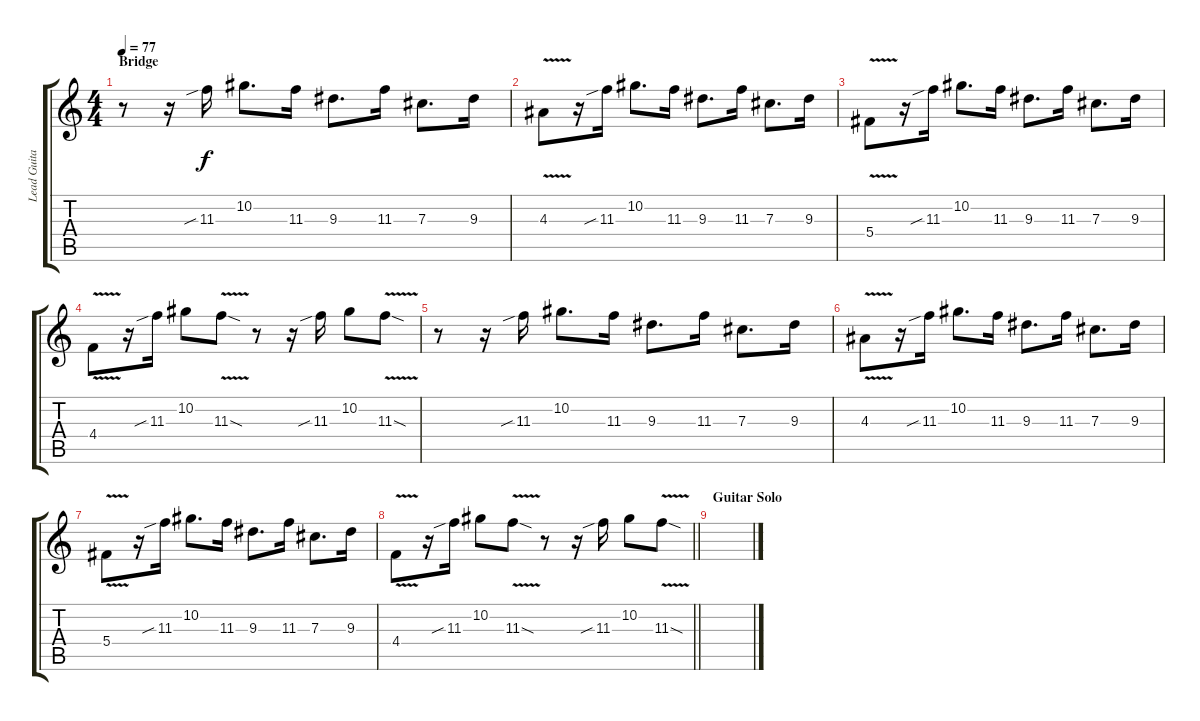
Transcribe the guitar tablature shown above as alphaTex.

\track ("Lead Guitar Backround" "Lead Guita") {instrument distortionguitar}
\staff {score tabs}
\tuning (Eb4 Bb3 Gb3 Db3 Ab2 Eb2) {hide}
\ts (4 4)
\section ("" "Bridge")
\tempo 77
\clef g2
\ks c
r.8{dy f} r.16 11.3{sib}.16 10.2.8{d} 11.3.16 9.3.8{d} 11.3.16 7.3.8{d} 9.3.16 |
4.3{v}.8 r.16 11.3{sib}.16 10.2.8{d} 11.3.16 9.3.8{d} 11.3.16 7.3.8{d} 9.3.16 |
5.4{v}.8 r.16 11.3{sib}.16 10.2.8{d} 11.3.16 9.3.8{d} 11.3.16 7.3.8{d} 9.3.16 |
4.4{v}.8 r.16 11.3{sib}.16 10.2.8 11.3{v sod}.8 r.8 r.16 11.3{sib}.16 10.2.8 11.3{v sod}.8 |
r.8 r.16 11.3{sib}.16 10.2.8{d} 11.3.16 9.3.8{d} 11.3.16 7.3.8{d} 9.3.16 |
4.3{v}.8 r.16 11.3{sib}.16 10.2.8{d} 11.3.16 9.3.8{d} 11.3.16 7.3.8{d} 9.3.16 |
5.4{v}.8 r.16 11.3{sib}.16 10.2.8{d} 11.3.16 9.3.8{d} 11.3.16 7.3.8{d} 9.3.16 |
\barLineRight lightlight
4.4{v}.8 r.16 11.3{sib}.16 10.2.8 11.3{v sod}.8 r.8 r.16 11.3{sib}.16 10.2.8 11.3{v sod}.8 |
\section ("" "Guitar Solo")
